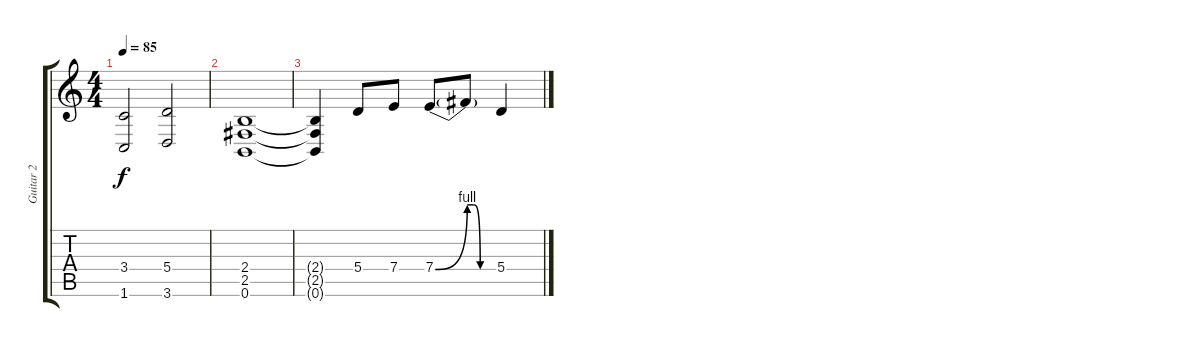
\track ("Guitar 2" "Guitar 2") {instrument distortionguitar}
\staff {score tabs}
\tuning (B3 Gb3 D3 A2 E2 B1) {hide}
\ts (4 4)
\tempo 85
\clef g2
\ks c
(3.4 1.6).2{dy f} (5.4 3.6).2 |
(2.4 2.5 0.6).1 |
(2.4{t} 2.5{t} 0.6{t}).4 5.4.8 7.4.8 7.4{be (bend 0 0 60 4)}.8 7.4{be (custom 0 4 15 4 30 0 60 0) t}.8 5.4.4
